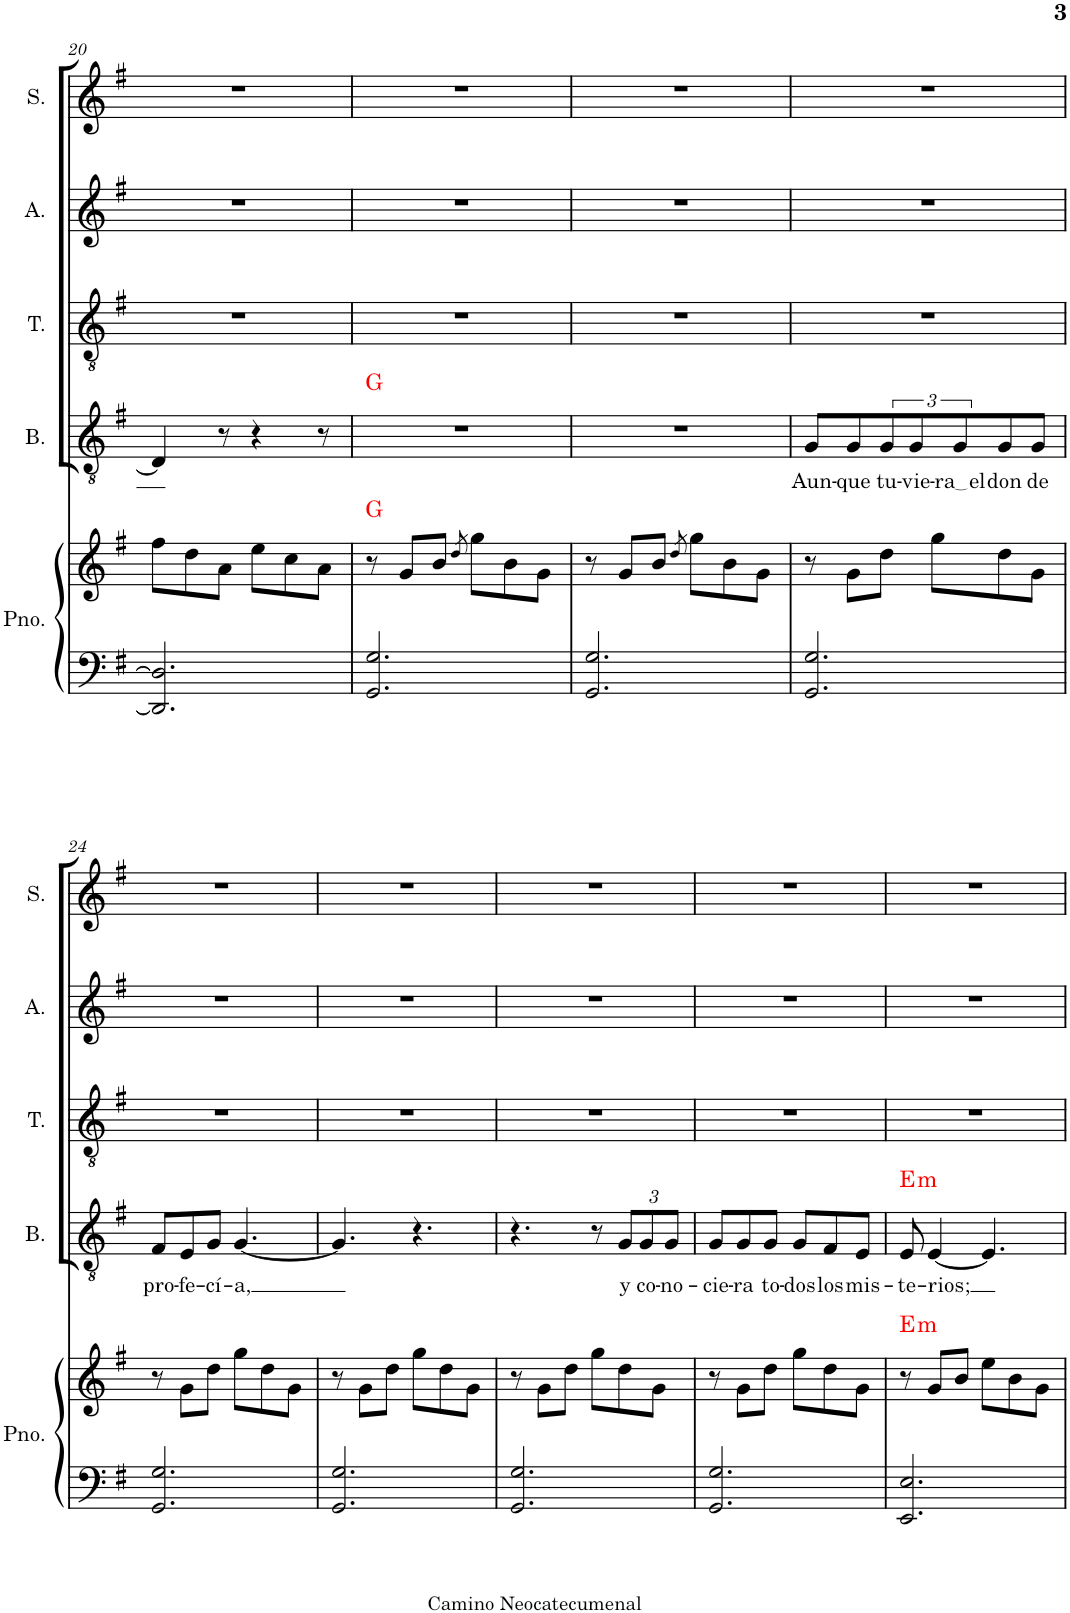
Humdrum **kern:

**kern	**kern	**harte	**kern	**text	**harte	**kern	**kern	**kern
*part5	*part5	*part5	*part4	*part4	*part4	*part3	*part2	*part1
*staff6	*staff5	*	*staff4	*staff4	*	*staff3	*staff2	*staff1
*I"Piano	*	*	*I"Bajo	*	*	*I"Tenor	*I"Alto	*I"Soprano
*I'Pno.	*	*	*I'B.	*	*	*I'T.	*I'A.	*I'S.
!!LO:PB:g=z
*clefF4	*clefG2	*	*clefGv2	*	*	*clefGv2	*clefG2	*clefG2
*k[f#]	*k[f#]	*	*k[f#]	*	*	*k[f#]	*k[f#]	*k[f#]
*M6/8	*M6/8	*	*M6/8	*	*	*M6/8	*M6/8	*M6/8
=20	=20	=20	=20	=20	=20	=20	=20	=20
2.DD/] 2.D/]	8ff#\L	.	4D/]	.	.	2.r	2.r	2.r
.	8dd\	.	.	.	.	.	.	.
.	8a\J	.	8r	.	.	.	.	.
.	8ee\L	.	4r	.	.	.	.	.
.	8cc\	.	.	.	.	.	.	.
.	8a\J	.	8r	.	.	.	.	.
=21	=21	=21	=21	=21	=21	=21	=21	=21
2.GG/ 2.G/	8r	G:maj	2.r	.	G:maj	2.r	2.r	2.r
.	8g/L	.	.	.	.	.	.	.
.	8b/J	.	.	.	.	.	.	.
.	8qdd/	.	.	.	.	.	.	.
.	8gg\L	.	.	.	.	.	.	.
.	8b\	.	.	.	.	.	.	.
.	8g\J	.	.	.	.	.	.	.
=22	=22	=22	=22	=22	=22	=22	=22	=22
2.GG/ 2.G/	8r	.	2.r	.	.	2.r	2.r	2.r
.	8g/L	.	.	.	.	.	.	.
.	8b/J	.	.	.	.	.	.	.
.	8qdd/	.	.	.	.	.	.	.
.	8gg\L	.	.	.	.	.	.	.
.	8b\	.	.	.	.	.	.	.
.	8g\J	.	.	.	.	.	.	.
=23	=23	=23	=23	=23	=23	=23	=23	=23
!	!	!	!	!LO:LY:b	!	!	!	!
2.GG/ 2.G/	8r	.	8G/L	Aun-	.	2.r	2.r	2.r
!	!	!	!	!LO:LY:b	!	!	!	!
.	8g\L	.	8G/	-que	.	.	.	.
!	!	!	!	!LO:LY:b	!	!	!	!
.	8dd\J	.	12G/	tu-	.	.	.	.
!	!	!	!	!LO:LY:b	!	!	!	!
.	.	.	12G/	-vie-	.	.	.	.
.	8gg\L	.	.	.	.	.	.	.
!	!	!	!	!LO:LY:b	!	!	!	!
.	.	.	12G/	ra el	.	.	.	.
!	!	!	!	!LO:LY:b	!	!	!	!
.	8dd\	.	8G/	don	.	.	.	.
!	!	!	!	!LO:LY:b	!	!	!	!
.	8g\J	.	8G/J	de	.	.	.	.
!!LO:LB:g=z
=24	=24	=24	=24	=24	=24	=24	=24	=24
!	!	!	!	!LO:LY:b	!	!	!	!
2.GG/ 2.G/	8r	.	8F#/L	pro-	.	2.r	2.r	2.r
!	!	!	!	!LO:LY:b	!	!	!	!
.	8g\L	.	8E/	-fe-	.	.	.	.
!	!	!	!	!LO:LY:b	!	!	!	!
.	8dd\J	.	8G/J	-cí-	.	.	.	.
!	!	!	!	!LO:LY:b	!	!	!	!
.	8gg\L	.	[4.G/	-a,	.	.	.	.
.	8dd\	.	.	.	.	.	.	.
.	8g\J	.	.	.	.	.	.	.
=25	=25	=25	=25	=25	=25	=25	=25	=25
2.GG/ 2.G/	8r	.	4.G/]	.	.	2.r	2.r	2.r
.	8g\L	.	.	.	.	.	.	.
.	8dd\J	.	.	.	.	.	.	.
.	8gg\L	.	4.r	.	.	.	.	.
.	8dd\	.	.	.	.	.	.	.
.	8g\J	.	.	.	.	.	.	.
=26	=26	=26	=26	=26	=26	=26	=26	=26
2.GG/ 2.G/	8r	.	4.r	.	.	2.r	2.r	2.r
.	8g\L	.	.	.	.	.	.	.
.	8dd\J	.	.	.	.	.	.	.
.	8gg\L	.	8r	.	.	.	.	.
*	*	*	*Xbrackettup	*	*	*	*	*
!	!	!	!	!LO:LY:b	!	!	!	!
.	8dd\	.	12G/L	y	.	.	.	.
!	!	!	!	!LO:LY:b	!	!	!	!
.	.	.	12G/	co-	.	.	.	.
.	8g\J	.	.	.	.	.	.	.
!	!	!	!	!LO:LY:b	!	!	!	!
.	.	.	12G/J	-no-	.	.	.	.
=27	=27	=27	=27	=27	=27	=27	=27	=27
!	!	!	!	!LO:LY:b	!	!	!	!
2.GG/ 2.G/	8r	.	8G/L	-cie-	.	2.r	2.r	2.r
!	!	!	!	!LO:LY:b	!	!	!	!
.	8g\L	.	8G/	-ra	.	.	.	.
!	!	!	!	!LO:LY:b	!	!	!	!
.	8dd\J	.	8G/J	to-	.	.	.	.
!	!	!	!	!LO:LY:b	!	!	!	!
.	8gg\L	.	8G/L	-dos	.	.	.	.
!	!	!	!	!LO:LY:b	!	!	!	!
.	8dd\	.	8F#/	los	.	.	.	.
!	!	!	!	!LO:LY:b	!	!	!	!
.	8g\J	.	8E/J	mis-	.	.	.	.
=28	=28	=28	=28	=28	=28	=28	=28	=28
!	!	!LO:H:kt=m	!	!LO:LY:b	!LO:H:kt=m	!	!	!
2.EE/ 2.E/	8r	E:min	8E/	-te-	E:min	2.r	2.r	2.r
!	!	!	!	!LO:LY:b	!	!	!	!
.	8g/L	.	[4E/	-rios;	.	.	.	.
.	8b/J	.	.	.	.	.	.	.
.	8ee\L	.	4.E/]	.	.	.	.	.
.	8b\	.	.	.	.	.	.	.
.	8g\J	.	.	.	.	.	.	.
=	=	=	=	=	=	=	=	=
*-	*-	*-	*-	*-	*-	*-	*-	*-
